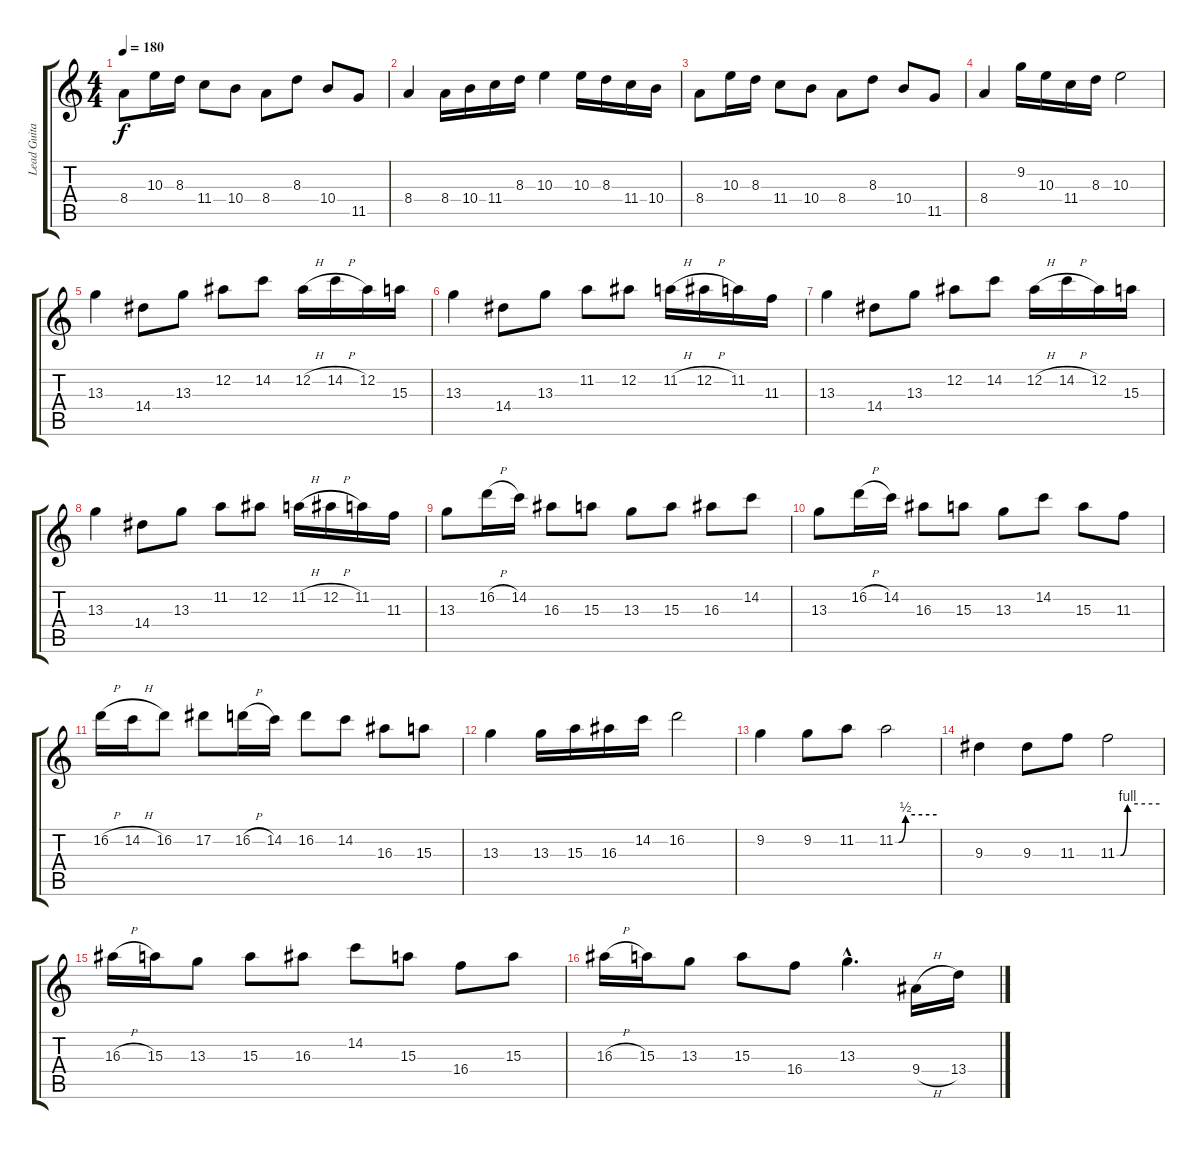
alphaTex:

\track ("Lead Guitar" "Lead Guita") {instrument distortionguitar}
\staff {score tabs}
\tuning (Eb4 Bb3 Gb3 Db3 Ab2 Eb2) {hide}
\ts (4 4)
\tempo 180
\clef g2
\ks c
8.4.8{dy f} 10.3.16 8.3.16 11.4.8 10.4.8 8.4.8 8.3.8 10.4.8 11.5.8 |
8.4.4 8.4.16 10.4.16 11.4.16 8.3.16 10.3.4 10.3.16 8.3.16 11.4.16 10.4.16 |
8.4.8 10.3.16 8.3.16 11.4.8 10.4.8 8.4.8 8.3.8 10.4.8 11.5.8 |
8.4.4 9.2.16 10.3.16 11.4.16 8.3.16 10.3.2 |
13.3.4 14.4.8 13.3.8 12.2.8 14.2.8 12.2{h}.16 14.2{h}.16 12.2.16 15.3.16 |
13.3.4 14.4.8 13.3.8 11.2.8 12.2.8 11.2{h}.16 12.2{h}.16 11.2.16 11.3.16 |
13.3.4 14.4.8 13.3.8 12.2.8 14.2.8 12.2{h}.16 14.2{h}.16 12.2.16 15.3.16 |
13.3.4 14.4.8 13.3.8 11.2.8 12.2.8 11.2{h}.16 12.2{h}.16 11.2.16 11.3.16 |
13.3.8 16.2{h}.16 14.2.16 16.3.8 15.3.8 13.3.8 15.3.8 16.3.8 14.2.8 |
13.3.8 16.2{h}.16 14.2.16 16.3.8 15.3.8 13.3.8 14.2.8 15.3.8 11.3.8 |
16.2{h}.16 14.2{h}.16 16.2.8 17.2.8 16.2{h}.16 14.2.16 16.2.8 14.2.8 16.3.8 15.3.8 |
13.3.4 13.3.16 15.3.16 16.3.16 14.2.16 16.2.2 |
9.2.4 9.2.8 11.2.8 11.2{be (custom 0 0 5 0 15 2 60 2)}.2 |
9.3.4 9.3.8 11.3.8 11.3{be (custom 0 0 5 0 15 4 60 4)}.2 |
16.3{h}.16 15.3.16 13.3.8 15.3.8 16.3.8 14.2.8 15.3.8 16.4.8 15.3.8 |
16.3{h}.16 15.3.16 13.3.8 15.3.8 16.4.8 13.3{hac}.4{d} 9.4{h}.16 13.4.16
